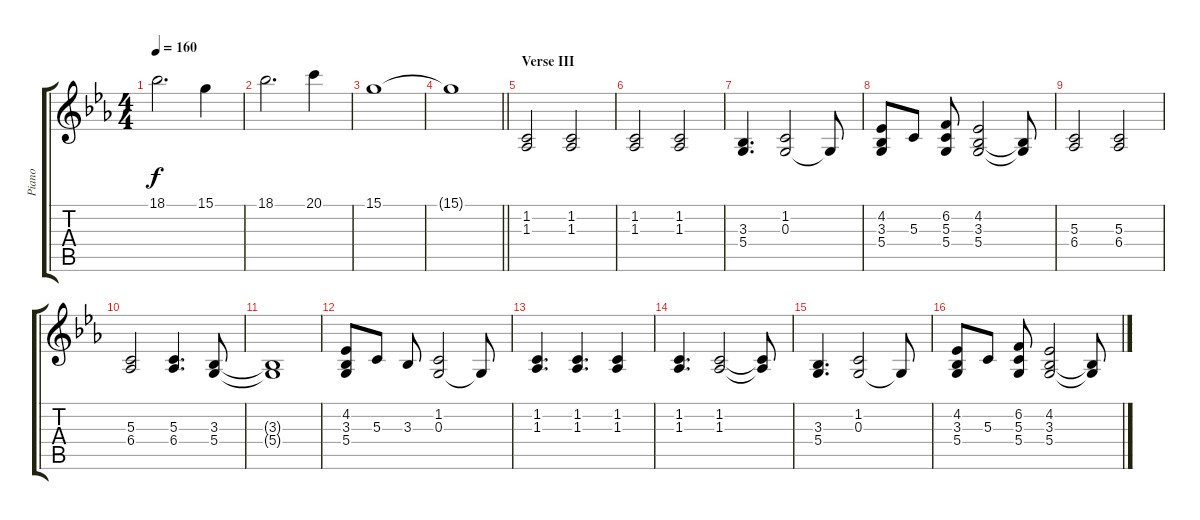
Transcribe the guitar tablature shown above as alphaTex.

\track ("Piano" "Piano") {instrument electricgrandpiano}
\staff {score tabs}
\tuning (E4 B3 G3 D3 A2 E2) {hide}
\ts (4 4)
\tempo 160
\clef g2
\ks eb
18.1.2{d dy f} 15.1.4 |
18.1.2{d} 20.1.4 |
15.1.1 |
\barLineRight lightlight
15.1{t}.1 |
\section ("" "Verse III")
(1.2 1.3).2 (1.2 1.3).2 |
(1.2 1.3).2 (1.2 1.3).2 |
(3.3 5.4).4{d} (1.2 0.3).2 0.3{t}.8 |
(4.2 3.3 5.4).8 5.3.8 (6.2 5.3 5.4).8 (4.2 3.3 5.4).2 (3.3{t} 5.4{t}).8 |
(5.3 6.4).2 (5.3 6.4).2 |
(5.3 6.4).2 (5.3 6.4).4{d} (3.3 5.4).8 |
(3.3{t} 5.4{t}).1 |
(4.2 3.3 5.4).8 5.3.8 3.3.8 (1.2 0.3).2 0.3{t}.8 |
(1.2 1.3).4{d} (1.2 1.3).4{d} (1.2 1.3).4 |
(1.2 1.3).4{d} (1.2 1.3).2 (1.2{t} 1.3{t}).8 |
(3.3 5.4).4{d} (1.2 0.3).2 0.3{t}.8 |
(4.2 3.3 5.4).8 5.3.8 (6.2 5.3 5.4).8 (4.2 3.3 5.4).2 (3.3{t} 5.4{t}).8
